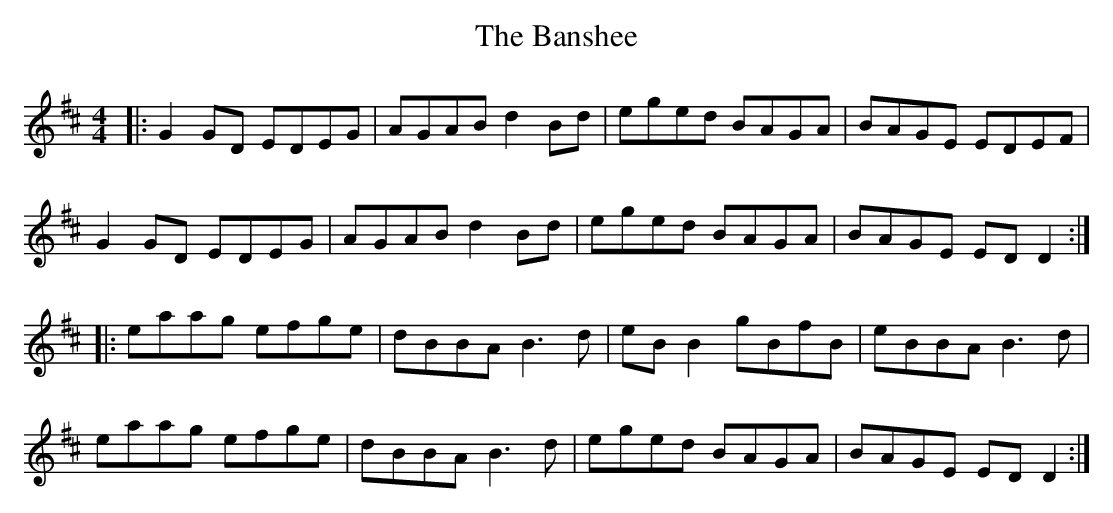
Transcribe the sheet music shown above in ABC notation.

X:1
T:The Banshee
M:4/4
L:1/8
K:D
|:G2GD EDEG|AGAB d2Bd|eged BAGA|BAGE EDEF|
G2GD EDEG|AGAB d2Bd|eged BAGA|BAGE EDD2:|
|:eaag efge|dBBA B3d|eBB2 gBfB|eBBA B3d|
eaag efge|dBBA B3d|eged BAGA|BAGE EDD2:|
